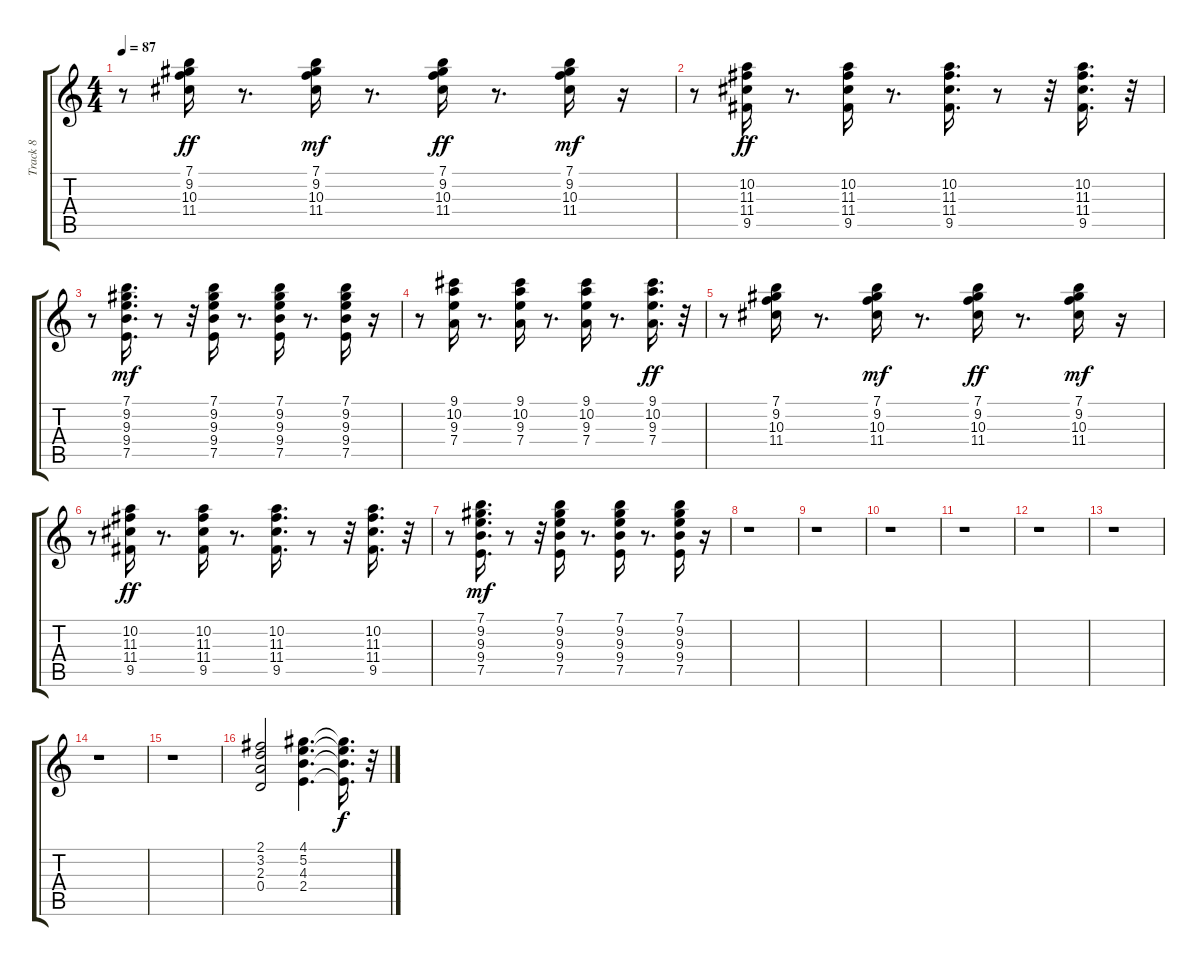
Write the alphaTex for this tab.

\track ("Track 8" "Track 8") {instrument electricguitarclean}
\staff {score tabs}
\tuning (E4 B3 G3 D3 A2 E2) {hide}
\ts (4 4)
\tempo 87
\clef g2
\ks c
r.8{dy ff} (7.1 9.2 10.3 11.4).16 r.8{d} (7.1 9.2 10.3 11.4).16{dy mf} r.8{d} (7.1 9.2 10.3 11.4).16{dy ff} r.8{d} (7.1 9.2 10.3 11.4).16{dy mf} r.16 |
r.8 (10.2 11.3 11.4 9.5).16{dy ff} r.8{d} (10.2 11.3 11.4 9.5).16 r.8{d} (10.2 11.3 11.4 9.5).16{d} r.8 r.32 (10.2 11.3 11.4 9.5).16{d} r.32 |
r.8 (7.1 9.2 9.3 9.4 7.5).16{d dy mf} r.8 r.32 (7.1 9.2 9.3 9.4 7.5).16 r.8{d} (7.1 9.2 9.3 9.4 7.5).16 r.8{d} (7.1 9.2 9.3 9.4 7.5).16 r.16 |
r.8 (9.1 10.2 9.3 7.4).16 r.8{d} (9.1 10.2 9.3 7.4).16 r.8{d} (9.1 10.2 9.3 7.4).16 r.8{d} (9.1 10.2 9.3 7.4).16{d dy ff} r.32 |
r.8 (7.1 9.2 10.3 11.4).16 r.8{d} (7.1 9.2 10.3 11.4).16{dy mf} r.8{d} (7.1 9.2 10.3 11.4).16{dy ff} r.8{d} (7.1 9.2 10.3 11.4).16{dy mf} r.16 |
r.8 (10.2 11.3 11.4 9.5).16{dy ff} r.8{d} (10.2 11.3 11.4 9.5).16 r.8{d} (10.2 11.3 11.4 9.5).16{d} r.8 r.32 (10.2 11.3 11.4 9.5).16{d} r.32 |
r.8 (7.1 9.2 9.3 9.4 7.5).16{d dy mf} r.8 r.32 (7.1 9.2 9.3 9.4 7.5).16 r.8{d} (7.1 9.2 9.3 9.4 7.5).16 r.8{d} (7.1 9.2 9.3 9.4 7.5).16 r.16 |
r.1 |
r.1 |
r.1 |
r.1 |
r.1 |
r.1 |
r.1 |
r.1 |
(2.1 3.2 2.3 0.4).2 (4.1 5.2 4.3 2.4).4{d} (4.1{t} 5.2{t} 4.3{t} 2.4{t}).16{d dy f} r.32
